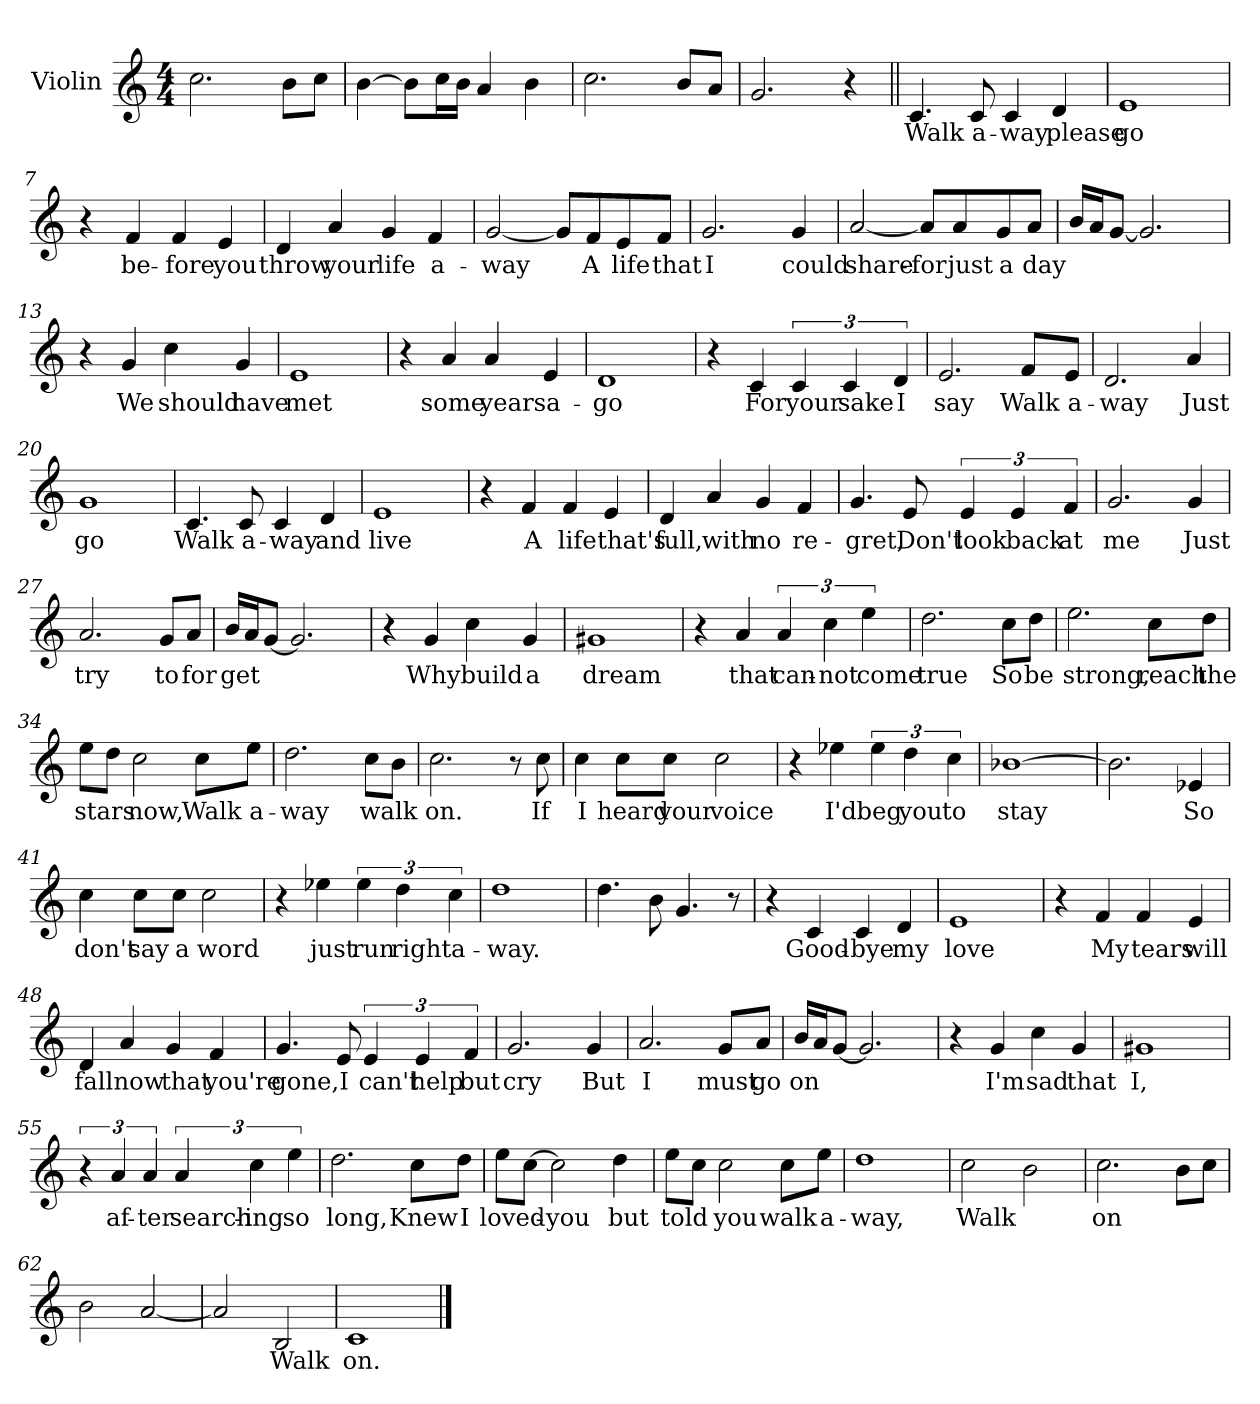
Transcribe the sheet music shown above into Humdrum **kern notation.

**kern	**text
*part1	*part1
*staff1	*staff1
*I"Violin	*
*I'Vln	*
*clefG2	*
*k[]	*
*C:	*
*M4/4	*
=1	=1
2.cc\	.
8b\L	.
8cc\J	.
=2	=2
[4b\	.
8b\L]	.
16cc\L	.
16b\JJ	.
4a/	.
4b\	.
=3	=3
2.cc\	.
8b/L	.
8a/J	.
=4	=4
2.g/	.
4r	.
=5||	=5||
4.c/	Walk
8c/	a-
4c/	-way
4d/	please
=6	=6
1e	go
=7	=7
4r	.
4f/	be-
4f/	-fore
4e/	you
=8	=8
4d/	throw
4a/	your
4g/	life
4f/	a-
!!LO:LB:g=z
=9	=9
[2g/	-way
8g/L]	.
8f/	A
8e/	life
8f/J	that
=10	=10
2.g/	I
4g/	could
=11	=11
[2a/	share-
8a/L]	-for
8a/	just
8g/	a
8a/J	day
=12	=12
16b/LL	.
16a/J	.
[8g/J	.
2.g/]	.
=13	=13
4r	.
4g/	We
4cc\	should
4g/	have
=14	=14
1e	met
=15	=15
4r	.
4a/	some
4a/	years
4e/	a-
!!LO:LB:g=z
=16	=16
1d	-go
=17	=17
4r	.
4c/	For
6c/	your
6c/	sake
6d/	I
=18	=18
2.e/	say
8f/L	Walk
8e/J	a-
=19	=19
2.d/	-way
4a/	Just
=20	=20
1g	go
=21	=21
4.c/	Walk
8c/	a-
4c/	-way
4d/	and
=22	=22
1e	live
=23	=23
4r	.
4f/	A
4f/	life
4e/	that's
!!LO:LB:g=z
=24	=24
4d/	full,
4a/	with
4g/	no
4f/	re-
=25	=25
4.g/	-gret,
8e/	Don't
6e/	look
6e/	back
6f/	at
=26	=26
2.g/	me
4g/	Just
=27	=27
2.a/	try
8g/L	to
8a/J	for
=28	=28
16b/LL	get
16a/J	.
[8g/J	.
2.g/]	.
=29	=29
4r	.
4g/	Why
4cc\	build
4g/	a
=30	=30
1g#X	dream
!!LO:LB:g=z
=31	=31
4r	.
4a/	that
6a/	can-
6cc\	-not
6ee\	come
=32	=32
2.dd\	true
8cc\L	So
8dd\J	be
=33	=33
2.ee\	strong,
8cc\L	reach
8dd\J	the
=34	=34
8ee\L	stars
8dd\J	.
2cc\	now,
8cc\L	Walk
8ee\J	a-
=35	=35
2.dd\	-way
8cc\L	walk
8b\J	.
=36	=36
2.cc\	on.
8r	.
8cc\	If
!!LO:LB:g=z
=37	=37
4cc\	I
8cc\L	heard
8cc\J	your
2cc\	voice
=38	=38
4r	.
4ee-X\	I'd
6ee-\	beg
6dd\	you
6cc\	to
=39	=39
[1b-X	stay
=40	=40
2.b-\]	.
4e-X/	So
=41	=41
4cc\	don't
8cc\L	say
8cc\J	a
2cc\	word
=42	=42
4r	.
4ee-X\	just
6ee-\	run
6dd\	right
6cc\	a-
=43	=43
1dd	-way.
!!LO:LB:g=z
=44	=44
4.dd\	.
8b\	.
4.g/	.
8r	.
=45	=45
4r	.
4c/	Good-
4c/	-bye
4d/	my
=46	=46
1e	love
=47	=47
4r	.
4f/	My
4f/	tears
4e/	will
=48	=48
4d/	fall
4a/	now
4g/	that
4f/	you're
=49	=49
4.g/	gone,
8e/	I
6e/	can't
6e/	help
6f/	but
=50	=50
2.g/	cry
4g/	But
!!LO:LB:g=z
=51	=51
2.a/	I
8g/L	must
8a/J	go
=52	=52
16b/LL	on
16a/J	.
[8g/J	.
2.g/]	.
=53	=53
4r	.
4g/	I'm
4cc\	sad
4g/	that
=54	=54
1g#X	I,
=55	=55
6r	.
6a/	af-
6a/	-ter
6a/	search-
6cc\	-ing
6ee\	so
=56	=56
2.dd\	long,
8cc\L	Knew
8dd\J	I
=57	=57
8ee\L	loved-
[8cc\J	.
2cc\]	-you
4dd\	but
!!LO:LB:g=z
=58	=58
8ee\L	told
8cc\J	.
2cc\	you
8cc\L	walk
8ee\J	a-
=59	=59
1dd	-way,
=60	=60
2cc\	Walk
2b\	.
=61	=61
2.cc\	on
8b\L	.
8cc\J	.
=62	=62
2b\	.
[2a/	.
=63	=63
2a/]	.
2B/	Walk
=64	=64
1c	on.
==	==
*-	*-
